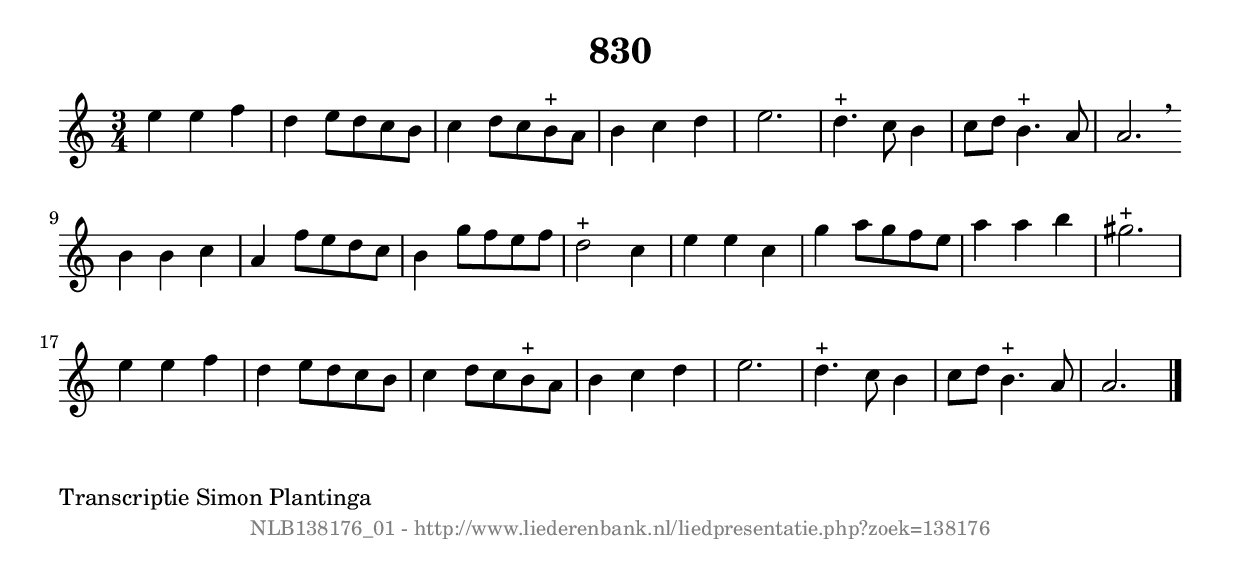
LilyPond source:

%
% produced by wce2krn 1.64 (7 June 2014)
%
\version"2.16"
#(append! paper-alist '(("long" . (cons (* 210 mm) (* 2000 mm)))))
#(set-default-paper-size "long")
sb = {\breathe}
mBreak = {\breathe }
bBreak = {\breathe }
x = {\once\override NoteHead #'style = #'cross }
gl=\glissando
itime={\override Staff.TimeSignature #'stencil = ##f }
ficta = {\once\set suggestAccidentals = ##t}
fine = {\once\override Score.RehearsalMark #'self-alignment-X = #1 \mark \markup {\italic{Fine}}}
dc = {\once\override Score.RehearsalMark #'self-alignment-X = #1 \mark \markup {\italic{D.C.}}}
dcf = {\once\override Score.RehearsalMark #'self-alignment-X = #1 \mark \markup {\italic{D.C. al Fine}}}
dcc = {\once\override Score.RehearsalMark #'self-alignment-X = #1 \mark \markup {\italic{D.C. al Coda}}}
ds = {\once\override Score.RehearsalMark #'self-alignment-X = #1 \mark \markup {\italic{D.S.}}}
dsf = {\once\override Score.RehearsalMark #'self-alignment-X = #1 \mark \markup {\italic{D.S. al Fine}}}
dsc = {\once\override Score.RehearsalMark #'self-alignment-X = #1 \mark \markup {\italic{D.S. al Coda}}}
pv = {\set Score.repeatCommands = #'((volta "1"))}
sv = {\set Score.repeatCommands = #'((volta "2"))}
tv = {\set Score.repeatCommands = #'((volta "3"))}
qv = {\set Score.repeatCommands = #'((volta "4"))}
xv = {\set Score.repeatCommands = #'((volta #f))}
\header{ tagline = ""
title = "830"
}
\score {{
\key a \minor
\relative g'
{
\set melismaBusyProperties = #'()
\time 3/4
\tempo 4=120
\override Score.MetronomeMark #'transparent = ##t
\override Score.RehearsalMark #'break-visibility = #(vector #t #t #f)
e'4 e4 f4 | d4 e8 d8 c8 b8 | c4 d8 c8 b8^"+" a8 | b4 c4 d4 | e2. | d4.^"+" c8 b4 | c8 d8 b4.^"+" a8 | a2. \bar ":|:" \bBreak
b4 b4 c4 | a4 f'8 e8 d8 c8 | b4 g'8 f8 e8 f8 | d2^"+" c4 | e4 e4 c4 | g'4 a8 g8 f8 e8 | a4 a4 b4 | gis2.^"+" | e4 e4 f4 | d4 e8 d8 c8 b8 | c4 d8 c8 b8^"+" a8 | b4 c4 d4 | e2. | d4.^"+" c8 b4 | c8 d8 b4.^"+" a8 | a2. \bar "|."
 }}
 \midi { }
 \layout {
            indent = 0.0\cm
}
}
\markup { \wordwrap-string #" 
Transcriptie Simon Plantinga
"}
\markup { \vspace #0 } \markup { \with-color #grey \fill-line { \center-column { \smaller "NLB138176_01 - http://www.liederenbank.nl/liedpresentatie.php?zoek=138176" } } }
